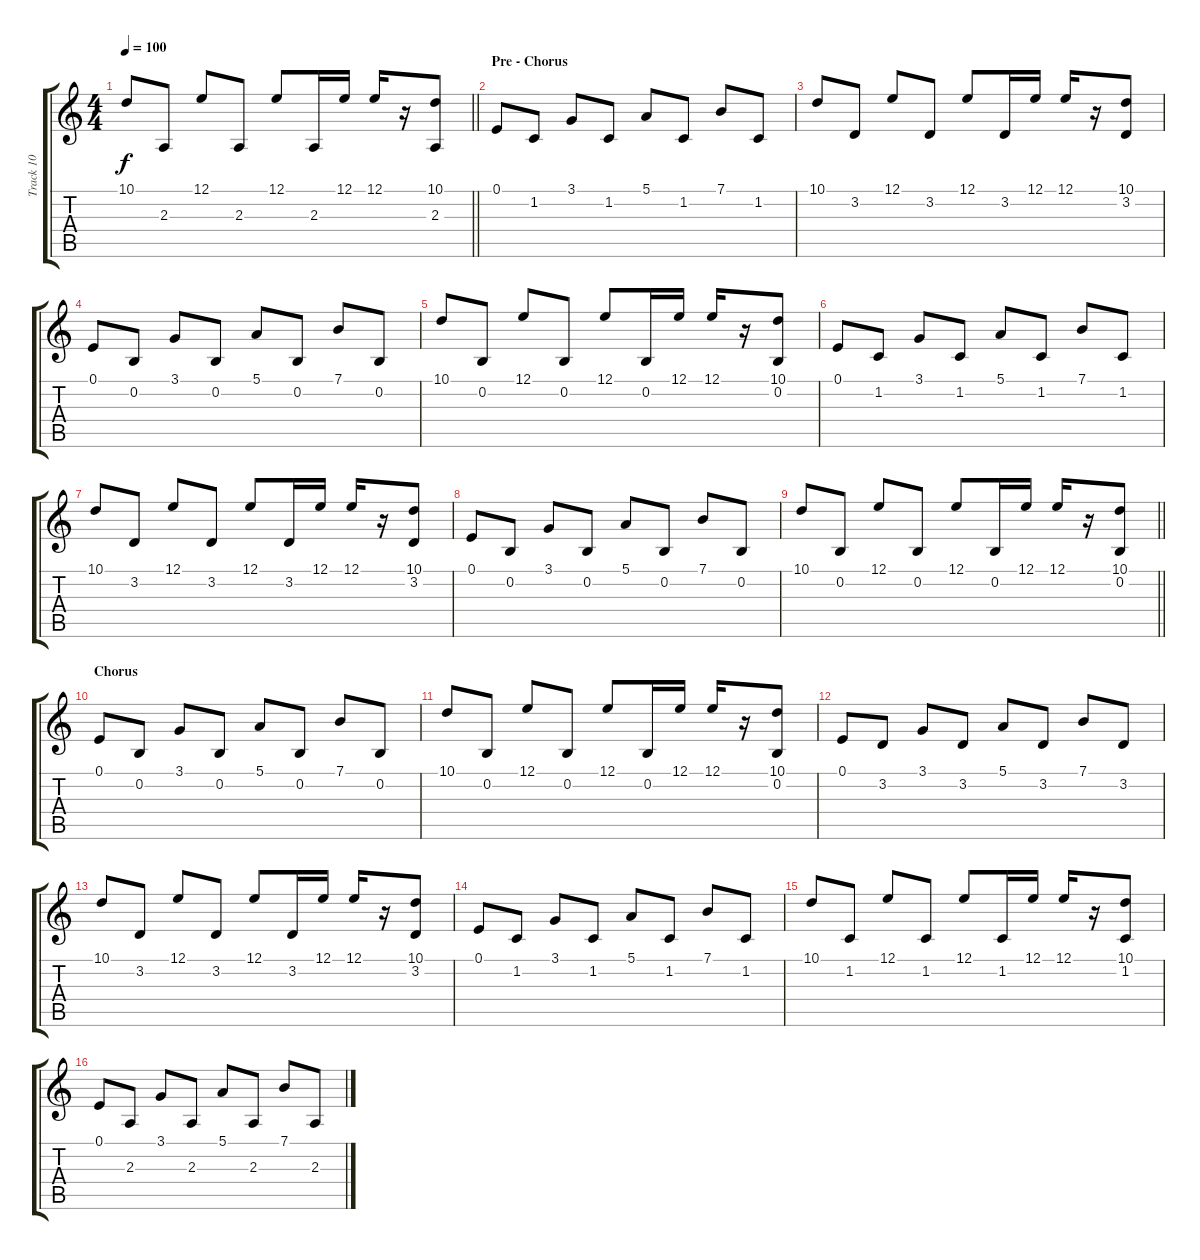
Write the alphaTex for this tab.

\track ("Track 10" "Track 10") {instrument lead8bassandlead}
\staff {score tabs}
\tuning (E4 B3 G3 D3 A2 E2) {hide}
\ts (4 4)
\tempo 100
\clef g2
\barLineRight lightlight
\ks c
10.1.8{dy f} 2.3.8 12.1.8 2.3.8 12.1.8 2.3.16 12.1.16 12.1.16 r.16 (10.1 2.3).8 |
\section ("" "Pre - Chorus")
0.1.8 1.2.8 3.1.8 1.2.8 5.1.8 1.2.8 7.1.8 1.2.8 |
10.1.8 3.2.8 12.1.8 3.2.8 12.1.8 3.2.16 12.1.16 12.1.16 r.16 (10.1 3.2).8 |
0.1.8 0.2.8 3.1.8 0.2.8 5.1.8 0.2.8 7.1.8 0.2.8 |
10.1.8 0.2.8 12.1.8 0.2.8 12.1.8 0.2.16 12.1.16 12.1.16 r.16 (10.1 0.2).8 |
0.1.8 1.2.8 3.1.8 1.2.8 5.1.8 1.2.8 7.1.8 1.2.8 |
10.1.8 3.2.8 12.1.8 3.2.8 12.1.8 3.2.16 12.1.16 12.1.16 r.16 (10.1 3.2).8 |
0.1.8 0.2.8 3.1.8 0.2.8 5.1.8 0.2.8 7.1.8 0.2.8 |
\barLineRight lightlight
10.1.8 0.2.8 12.1.8 0.2.8 12.1.8 0.2.16 12.1.16 12.1.16 r.16 (10.1 0.2).8 |
\section ("" "Chorus")
0.1.8 0.2.8 3.1.8 0.2.8 5.1.8 0.2.8 7.1.8 0.2.8 |
10.1.8 0.2.8 12.1.8 0.2.8 12.1.8 0.2.16 12.1.16 12.1.16 r.16 (10.1 0.2).8 |
0.1.8 3.2.8 3.1.8 3.2.8 5.1.8 3.2.8 7.1.8 3.2.8 |
10.1.8 3.2.8 12.1.8 3.2.8 12.1.8 3.2.16 12.1.16 12.1.16 r.16 (10.1 3.2).8 |
0.1.8 1.2.8 3.1.8 1.2.8 5.1.8 1.2.8 7.1.8 1.2.8 |
10.1.8 1.2.8 12.1.8 1.2.8 12.1.8 1.2.16 12.1.16 12.1.16 r.16 (10.1 1.2).8 |
0.1.8 2.3.8 3.1.8 2.3.8 5.1.8 2.3.8 7.1.8 2.3.8
